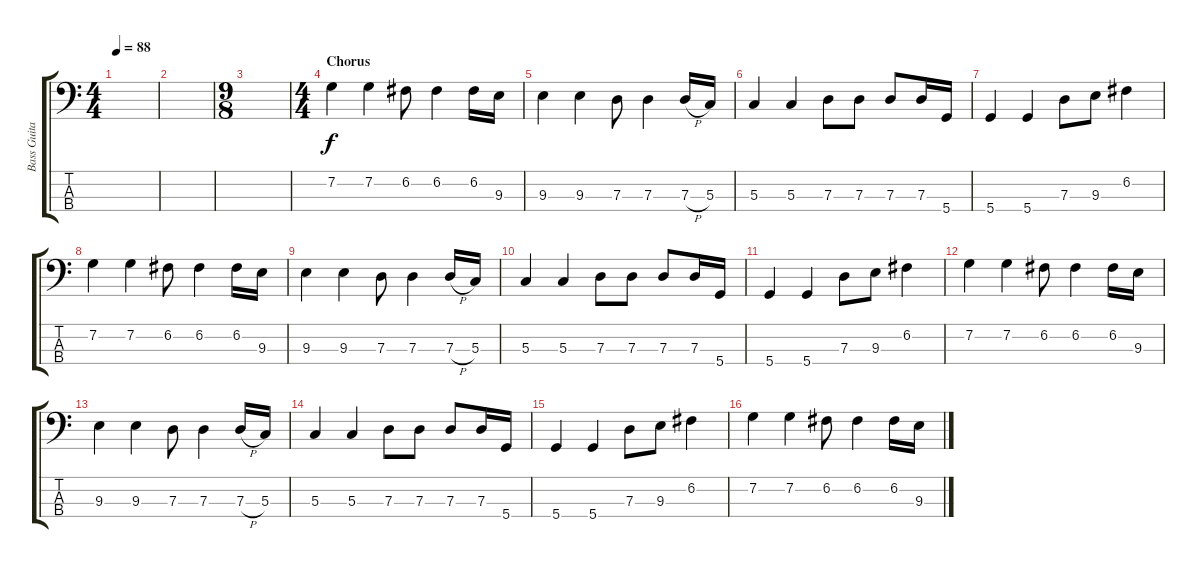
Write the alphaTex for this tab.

\track ("Bass Guitar" "Bass Guita") {instrument electricbassfinger}
\staff {score tabs}
\tuning (F2 C2 G1 D1) {hide}
\ts (4 4)
\tempo 88
\clef f4
\ks c
|
|
\ts (9 8)
|
\ts (4 4)
\section ("" "Chorus")
7.2.4 7.2.4 6.2.8 6.2.4 6.2.16 9.3.16 |
9.3.4 9.3.4 7.3.8 7.3.4 7.3{h}.16 5.3.16 |
5.3.4 5.3.4 7.3.8 7.3.8 7.3.8 7.3.16 5.4.16 |
5.4.4 5.4.4 7.3.8 9.3.8 6.2.4 |
7.2.4 7.2.4 6.2.8 6.2.4 6.2.16 9.3.16 |
9.3.4 9.3.4 7.3.8 7.3.4 7.3{h}.16 5.3.16 |
5.3.4 5.3.4 7.3.8 7.3.8 7.3.8 7.3.16 5.4.16 |
5.4.4 5.4.4 7.3.8 9.3.8 6.2.4 |
7.2.4 7.2.4 6.2.8 6.2.4 6.2.16 9.3.16 |
9.3.4 9.3.4 7.3.8 7.3.4 7.3{h}.16 5.3.16 |
5.3.4 5.3.4 7.3.8 7.3.8 7.3.8 7.3.16 5.4.16 |
5.4.4 5.4.4 7.3.8 9.3.8 6.2.4 |
7.2.4 7.2.4 6.2.8 6.2.4 6.2.16 9.3.16
